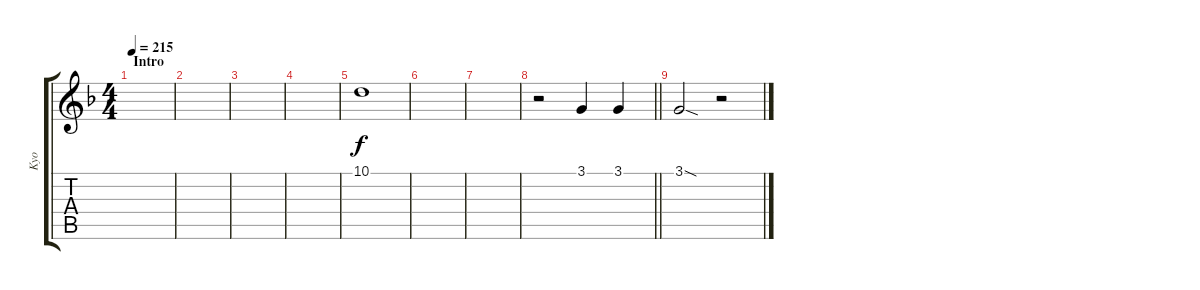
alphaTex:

\track ("Kyo" "Kyo") {instrument sopranosax}
\staff {score tabs}
\tuning (E4 B3 G3 D3 A2 E2) {hide}
\ts (4 4)
\section ("" "Intro")
\tempo 215
\clef g2
\ks f
|
|
|
|
10.1.1 |
|
|
\barLineRight lightlight
r.2 3.1.4 3.1.4 |
3.1{sod}.2 r.2
